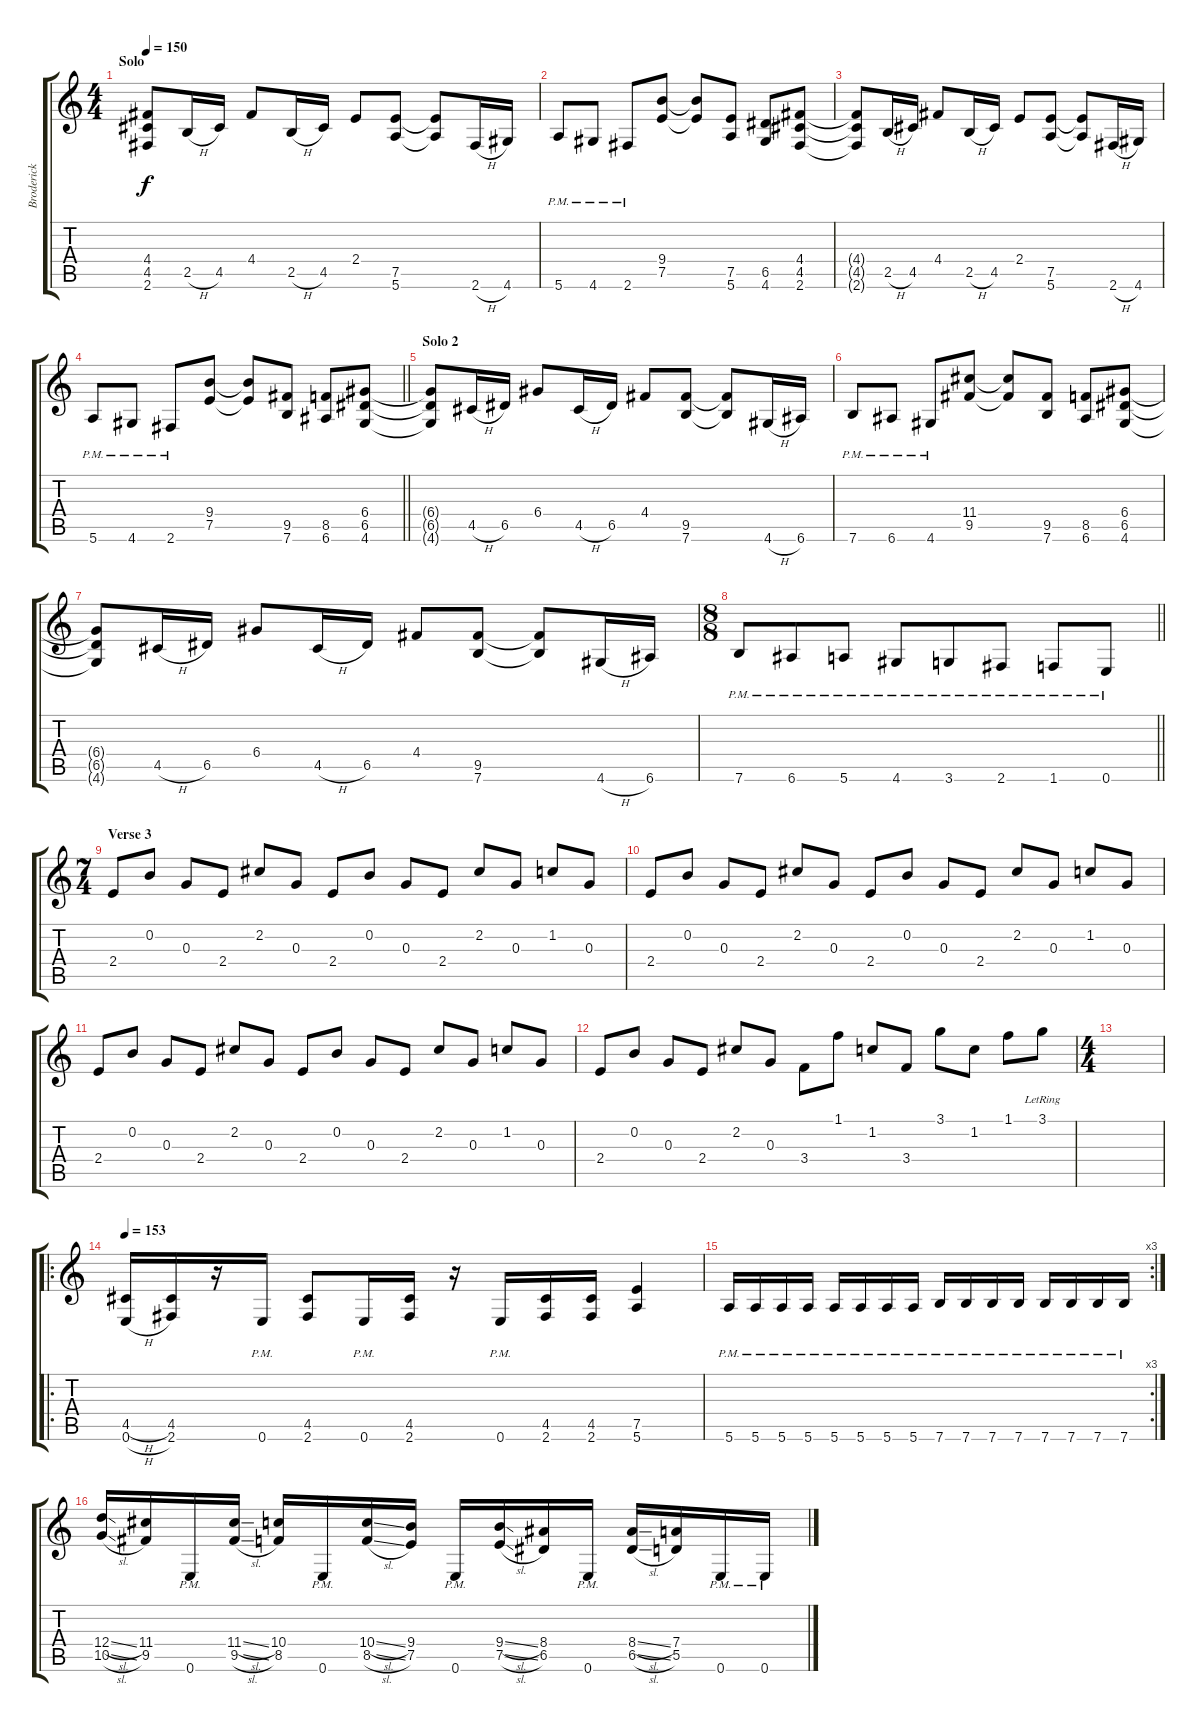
\track ("Broderick" "Broderick") {instrument distortionguitar}
\staff {score tabs}
\tuning (E4 B3 G3 D3 A2 E2) {hide}
\ts (4 4)
\section ("" "Solo")
\tempo 150
\clef g2
\ks c
(4.4{t} 4.5{t} 2.6{t}).8{dy f} 2.5{h}.16 4.5.16 4.4.8 2.5{h}.16 4.5.16 2.4.8 (7.5 5.6).8 (7.5{t} 5.6{t}).8 2.6{h}.16 4.6.16 |
5.6{pm}.8 4.6{pm}.8 2.6{pm}.8 (9.4 7.5).8 (9.4{t} 7.5{t}).8 (7.5 5.6).8 (6.5 4.6).8 (4.4 4.5 2.6).8 |
(4.4{t} 4.5{t} 2.6{t}).8 2.5{h}.16 4.5.16 4.4.8 2.5{h}.16 4.5.16 2.4.8 (7.5 5.6).8 (7.5{t} 5.6{t}).8 2.6{h}.16 4.6.16 |
\barLineRight lightlight
5.6{pm}.8 4.6{pm}.8 2.6{pm}.8 (9.4 7.5).8 (9.4{t} 7.5{t}).8 (9.5 7.6).8 (8.5 6.6).8 (6.4 6.5 4.6).8 |
\section ("" "Solo 2")
(6.4{t} 6.5{t} 4.6{t}).8 4.5{h}.16 6.5.16 6.4.8 4.5{h}.16 6.5.16 4.4.8 (9.5 7.6).8 (9.5{t} 7.6{t}).8 4.6{h}.16 6.6.16 |
7.6{pm}.8 6.6{pm}.8 4.6{pm}.8 (11.4 9.5).8 (11.4{t} 9.5{t}).8 (9.5 7.6).8 (8.5 6.6).8 (6.4 6.5 4.6).8 |
(6.4{t} 6.5{t} 4.6{t}).8 4.5{h}.16 6.5.16 6.4.8 4.5{h}.16 6.5.16 4.4.8 (9.5 7.6).8 (9.5{t} 7.6{t}).8 4.6{h}.16 6.6.16 |
\ts (8 8)
\barLineRight lightlight
7.6{pm}.8 6.6{pm}.8 5.6{pm}.8 4.6{pm}.8 3.6{pm}.8 2.6{pm}.8 1.6{pm}.8 0.6{pm}.8 |
\ts (7 4)
\section ("" "Verse 3")
2.4.8{volume 10 instrument acousticguitarsteel} 0.2.8 0.3.8 2.4.8 2.2.8 0.3.8 2.4.8 0.2.8 0.3.8 2.4.8 2.2.8 0.3.8 1.2.8 0.3.8 |
2.4.8 0.2.8 0.3.8 2.4.8 2.2.8 0.3.8 2.4.8 0.2.8 0.3.8 2.4.8 2.2.8 0.3.8 1.2.8 0.3.8 |
2.4.8 0.2.8 0.3.8 2.4.8 2.2.8 0.3.8 2.4.8 0.2.8 0.3.8 2.4.8 2.2.8 0.3.8 1.2.8 0.3.8 |
2.4.8 0.2.8 0.3.8 2.4.8 2.2.8 0.3.8 3.4.8 1.1.8 1.2.8 3.4.8 3.1.8 1.2.8 1.1.8 3.1{lr}.8 |
\ts (4 4)
|
\ro
\tempo 153
(4.5{h} 0.6{h}).16{instrument distortionguitar} (4.5 2.6).16 r.16 0.6{pm}.16 (4.5 2.6).8 0.6{pm}.16 (4.5 2.6).16 r.16 0.6{pm}.16 (4.5 2.6).16 (4.5 2.6).16 (7.5 5.6).4 |
\rc 3
5.6{pm}.16 5.6{pm}.16 5.6{pm}.16 5.6{pm}.16 5.6{pm}.16 5.6{pm}.16 5.6{pm}.16 5.6{pm}.16 7.6{pm}.16 7.6{pm}.16 7.6{pm}.16 7.6{pm}.16 7.6{pm}.16 7.6{pm}.16 7.6{pm}.16 7.6{pm}.16 |
(12.4{sl} 10.5{sl}).16 (11.4 9.5).16 0.6{pm}.16 (11.4{sl} 9.5{sl}).16 (10.4 8.5).16 0.6{pm}.16 (10.4{sl} 8.5{sl}).16 (9.4 7.5).16 0.6{pm}.16 (9.4{sl} 7.5{sl}).16 (8.4 6.5).16 0.6{pm}.16 (8.4{sl} 6.5{sl}).16 (7.4 5.5).16 0.6{pm}.16 0.6{pm}.16
